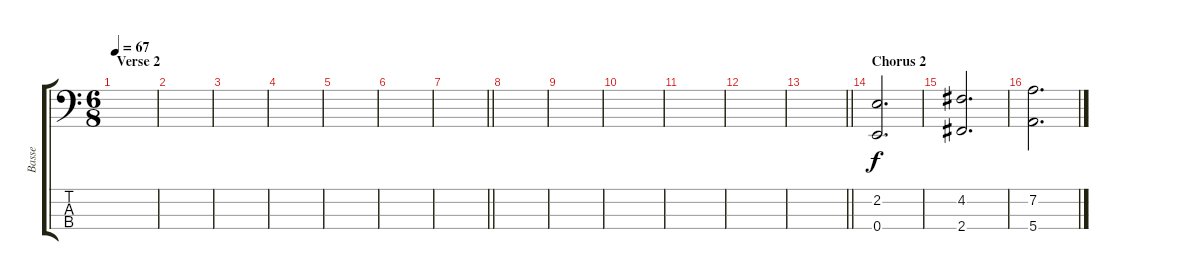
\track ("Basse" "Basse") {instrument electricbassfinger}
\staff {score tabs}
\tuning (G2 D2 A1 E1) {hide}
\ts (6 8)
\section ("" "Verse 2")
\tempo 67
\clef f4
\ks c
|
|
|
|
|
|
\barLineRight lightlight
|
|
|
|
|
|
\barLineRight lightlight
|
\section ("" "Chorus 2")
(2.2 0.4).2{d} |
(4.2 2.4).2{d} |
(7.2 5.4).2{d}
